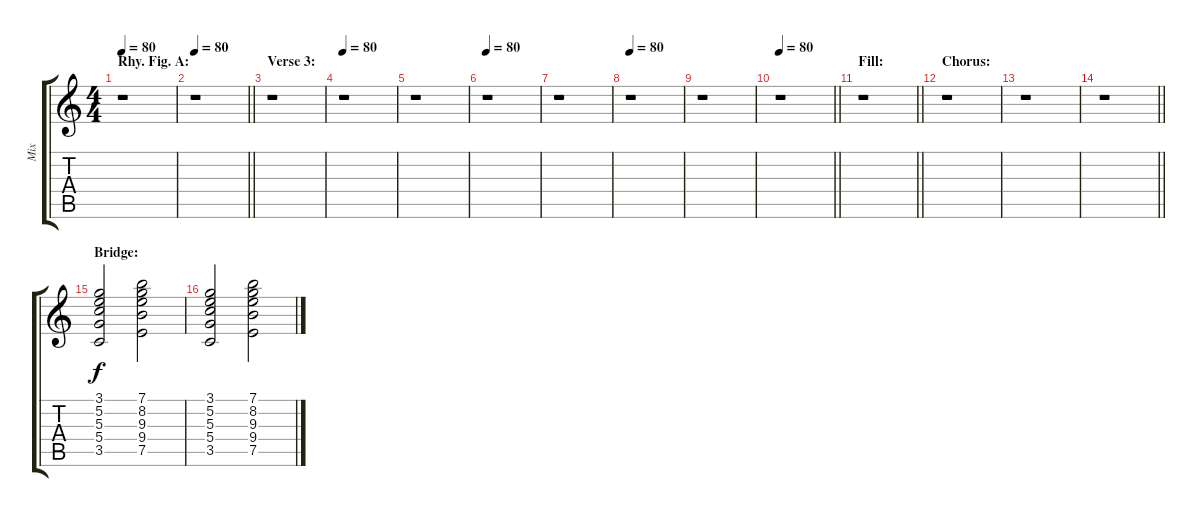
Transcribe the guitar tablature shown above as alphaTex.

\track ("Mix" "Mix") {instrument distortionguitar}
\staff {score tabs}
\tuning (E4 B3 G3 D3 A2 E2) {hide}
\ts (4 4)
\section ("" "Rhy. Fig. A:")
\tempo 80
\clef g2
\ks c
r.1{dy f} |
\tempo 80
\barLineRight lightlight
r.1 |
\section ("" "Verse 3:")
r.1 |
\tempo 80
r.1 |
r.1 |
\tempo 80
r.1 |
r.1 |
\tempo 80
r.1 |
r.1 |
\tempo 80
\barLineRight lightlight
r.1 |
\section ("" "Fill:")
\barLineRight lightlight
r.1 |
\section ("" "Chorus:")
r.1 |
r.1 |
\barLineRight lightlight
r.1 |
\section ("" "Bridge:")
(3.1 5.2 5.3 5.4 3.5).2{volume 14 instrument tubularbells} (7.1 8.2 9.3 9.4 7.5).2 |
(3.1 5.2 5.3 5.4 3.5).2 (7.1 8.2 9.3 9.4 7.5).2
